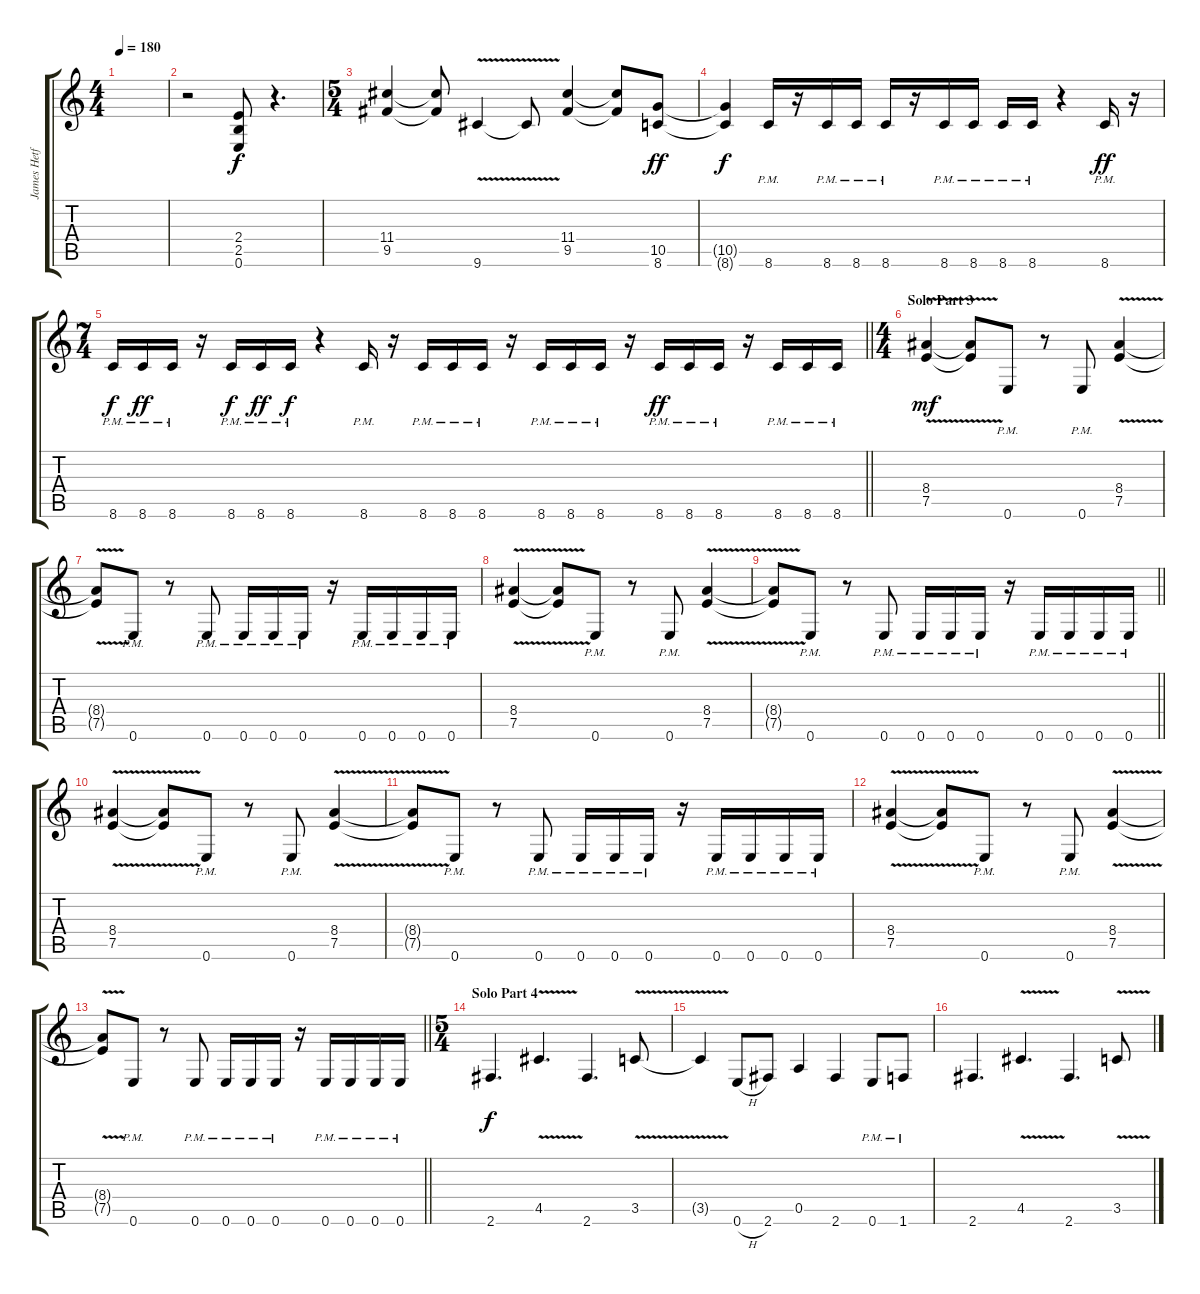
\track ("James Hetfield (Rythm)" "James Hetf") {instrument distortionguitar}
\staff {score tabs}
\tuning (E4 B3 G3 D3 A2 E2) {hide}
\ts (4 4)
\tempo 180
\clef g2
\ks c
|
r.2 (2.4 2.5 0.6).8 r.4{d} |
\ts (5 4)
(11.4 9.5).4 (11.4{t} 9.5{t}).8 9.6{v}.4 9.6{t}.8 (11.4 9.5).4 (11.4{t} 9.5{t}).8 (10.5 8.6).8{dy ff} |
(10.5{t} 8.6{t}).4{dy f} 8.6{pm}.16 r.16 8.6{pm}.16 8.6{pm}.16 8.6{pm}.16 r.16 8.6{pm}.16 8.6{pm}.16 8.6{pm}.16 8.6{pm}.16 r.4 8.6{pm}.16{dy ff} r.16 |
\ts (7 4)
\barLineRight lightlight
8.6{pm}.16{dy f} 8.6{pm}.16{dy ff} 8.6{pm}.16 r.16 8.6{pm}.16{dy f} 8.6{pm}.16{dy ff} 8.6{pm}.16{dy f} r.4 8.6{pm}.16 r.16 8.6{pm}.16 8.6{pm}.16 8.6{pm}.16 r.16 8.6{pm}.16 8.6{pm}.16 8.6{pm}.16 r.16 8.6{pm}.16{dy ff} 8.6{pm}.16 8.6{pm}.16 r.16 8.6{pm}.16 8.6{pm}.16 8.6{pm}.16 |
\ts (4 4)
\section ("" "Solo Part 3")
(8.4{v} 7.5).4{dy mf} (8.4{t} 7.5{t}).8 0.6{pm}.8 r.8 0.6{pm}.8 (8.4{v} 7.5).4 |
(8.4{t} 7.5{t}).8 0.6{pm}.8 r.8 0.6{pm}.8 0.6{pm}.16 0.6{pm}.16 0.6{pm}.16 r.16 0.6{pm}.16 0.6{pm}.16 0.6{pm}.16 0.6{pm}.16 |
(8.4{v} 7.5).4 (8.4{t} 7.5{t}).8 0.6{pm}.8 r.8 0.6{pm}.8 (8.4{v} 7.5).4 |
\barLineRight lightlight
(8.4{t} 7.5{t}).8 0.6{pm}.8 r.8 0.6{pm}.8 0.6{pm}.16 0.6{pm}.16 0.6{pm}.16 r.16 0.6{pm}.16 0.6{pm}.16 0.6{pm}.16 0.6{pm}.16 |
(8.4{v} 7.5).4 (8.4{t} 7.5{t}).8 0.6{pm}.8 r.8 0.6{pm}.8 (8.4{v} 7.5).4 |
(8.4{t} 7.5{t}).8 0.6{pm}.8 r.8 0.6{pm}.8 0.6{pm}.16 0.6{pm}.16 0.6{pm}.16 r.16 0.6{pm}.16 0.6{pm}.16 0.6{pm}.16 0.6{pm}.16 |
(8.4{v} 7.5).4 (8.4{t} 7.5{t}).8 0.6{pm}.8 r.8 0.6{pm}.8 (8.4{v} 7.5).4 |
\barLineRight lightlight
(8.4{t} 7.5{t}).8 0.6{pm}.8 r.8 0.6{pm}.8 0.6{pm}.16 0.6{pm}.16 0.6{pm}.16 r.16 0.6{pm}.16 0.6{pm}.16 0.6{pm}.16 0.6{pm}.16 |
\ts (5 4)
\section ("" "Solo Part 4")
2.6.4{d dy f} 4.5{v}.4{d} 2.6.4{d} 3.5{v}.8 |
3.5{t}.4 0.6{h}.8 2.6.8 0.5.4 2.6.4 0.6{pm}.8 1.6{pm}.8 |
2.6.4{d} 4.5{v}.4{d} 2.6.4{d} 3.5{v}.8
